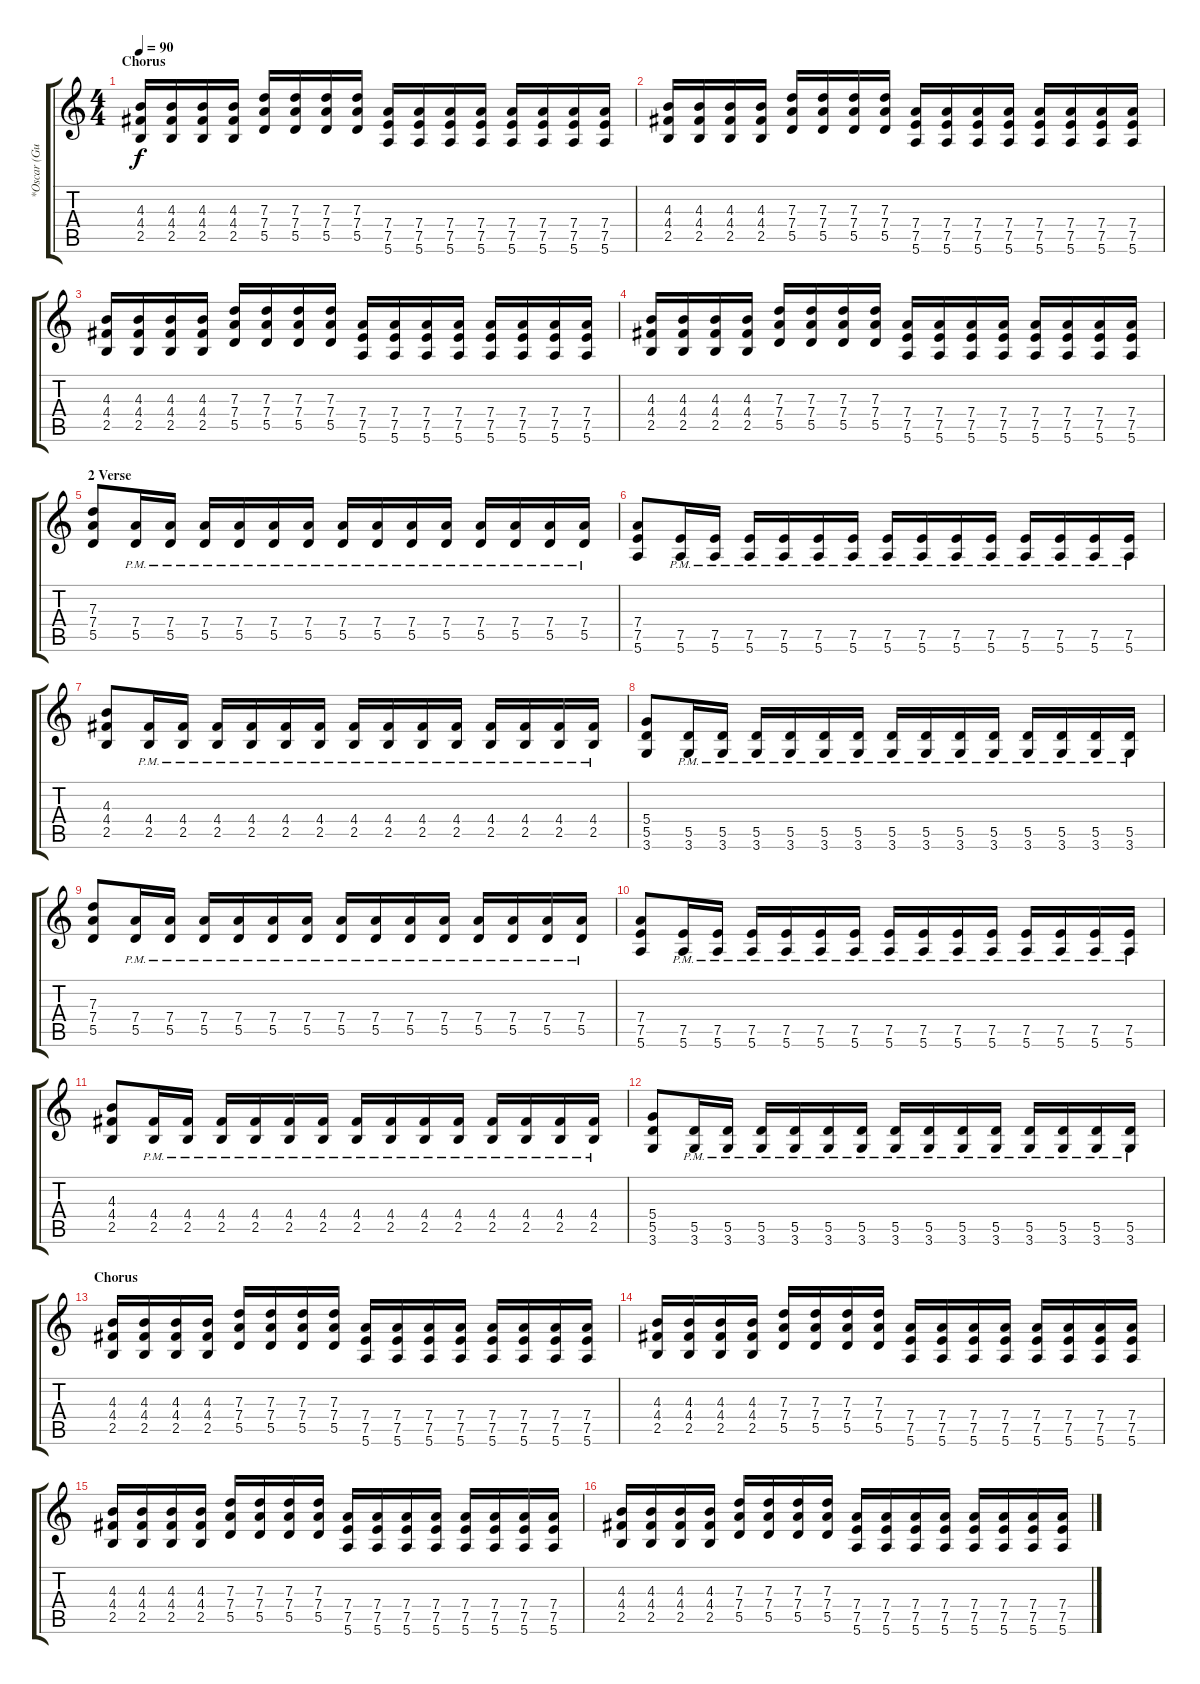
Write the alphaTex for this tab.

\track ("*Oscar (Guitar II)" "*Oscar (Gu") {instrument distortionguitar}
\staff {score tabs}
\tuning (E4 B3 G3 D3 A2 E2) {hide}
\ts (4 4)
\section ("" "Chorus")
\tempo 90
\clef g2
\ks c
(4.3 4.4 2.5).16{dy f} (4.3 4.4 2.5).16 (4.3 4.4 2.5).16 (4.3 4.4 2.5).16 (7.3 7.4 5.5).16 (7.3 7.4 5.5).16 (7.3 7.4 5.5).16 (7.3 7.4 5.5).16 (7.4 7.5 5.6).16 (7.4 7.5 5.6).16 (7.4 7.5 5.6).16 (7.4 7.5 5.6).16 (7.4 7.5 5.6).16 (7.4 7.5 5.6).16 (7.4 7.5 5.6).16 (7.4 7.5 5.6).16 |
(4.3 4.4 2.5).16 (4.3 4.4 2.5).16 (4.3 4.4 2.5).16 (4.3 4.4 2.5).16 (7.3 7.4 5.5).16 (7.3 7.4 5.5).16 (7.3 7.4 5.5).16 (7.3 7.4 5.5).16 (7.4 7.5 5.6).16 (7.4 7.5 5.6).16 (7.4 7.5 5.6).16 (7.4 7.5 5.6).16 (7.4 7.5 5.6).16 (7.4 7.5 5.6).16 (7.4 7.5 5.6).16 (7.4 7.5 5.6).16 |
(4.3 4.4 2.5).16 (4.3 4.4 2.5).16 (4.3 4.4 2.5).16 (4.3 4.4 2.5).16 (7.3 7.4 5.5).16 (7.3 7.4 5.5).16 (7.3 7.4 5.5).16 (7.3 7.4 5.5).16 (7.4 7.5 5.6).16 (7.4 7.5 5.6).16 (7.4 7.5 5.6).16 (7.4 7.5 5.6).16 (7.4 7.5 5.6).16 (7.4 7.5 5.6).16 (7.4 7.5 5.6).16 (7.4 7.5 5.6).16 |
(4.3 4.4 2.5).16 (4.3 4.4 2.5).16 (4.3 4.4 2.5).16 (4.3 4.4 2.5).16 (7.3 7.4 5.5).16 (7.3 7.4 5.5).16 (7.3 7.4 5.5).16 (7.3 7.4 5.5).16 (7.4 7.5 5.6).16 (7.4 7.5 5.6).16 (7.4 7.5 5.6).16 (7.4 7.5 5.6).16 (7.4 7.5 5.6).16 (7.4 7.5 5.6).16 (7.4 7.5 5.6).16 (7.4 7.5 5.6).16 |
\section ("" "2 Verse")
(7.3 7.4 5.5).8 (7.4{pm} 5.5{pm}).16 (7.4{pm} 5.5{pm}).16 (7.4{pm} 5.5{pm}).16 (7.4{pm} 5.5{pm}).16 (7.4{pm} 5.5{pm}).16 (7.4{pm} 5.5{pm}).16 (7.4{pm} 5.5{pm}).16 (7.4{pm} 5.5{pm}).16 (7.4{pm} 5.5{pm}).16 (7.4{pm} 5.5{pm}).16 (7.4{pm} 5.5{pm}).16 (7.4{pm} 5.5{pm}).16 (7.4{pm} 5.5{pm}).16 (7.4{pm} 5.5{pm}).16 |
(7.4 7.5 5.6).8 (7.5{pm} 5.6{pm}).16 (7.5{pm} 5.6{pm}).16 (7.5{pm} 5.6{pm}).16 (7.5{pm} 5.6{pm}).16 (7.5{pm} 5.6{pm}).16 (7.5{pm} 5.6{pm}).16 (7.5{pm} 5.6{pm}).16 (7.5{pm} 5.6{pm}).16 (7.5{pm} 5.6{pm}).16 (7.5{pm} 5.6{pm}).16 (7.5{pm} 5.6{pm}).16 (7.5{pm} 5.6{pm}).16 (7.5{pm} 5.6{pm}).16 (7.5{pm} 5.6{pm}).16 |
(4.3 4.4 2.5).8 (4.4{pm} 2.5{pm}).16 (4.4{pm} 2.5{pm}).16 (4.4{pm} 2.5{pm}).16 (4.4{pm} 2.5{pm}).16 (4.4{pm} 2.5{pm}).16 (4.4{pm} 2.5{pm}).16 (4.4{pm} 2.5{pm}).16 (4.4{pm} 2.5{pm}).16 (4.4{pm} 2.5{pm}).16 (4.4{pm} 2.5{pm}).16 (4.4{pm} 2.5{pm}).16 (4.4{pm} 2.5{pm}).16 (4.4{pm} 2.5{pm}).16 (4.4{pm} 2.5{pm}).16 |
(5.4 5.5 3.6).8 (5.5{pm} 3.6{pm}).16 (5.5{pm} 3.6{pm}).16 (5.5{pm} 3.6{pm}).16 (5.5{pm} 3.6{pm}).16 (5.5{pm} 3.6{pm}).16 (5.5{pm} 3.6{pm}).16 (5.5{pm} 3.6{pm}).16 (5.5{pm} 3.6{pm}).16 (5.5{pm} 3.6{pm}).16 (5.5{pm} 3.6{pm}).16 (5.5{pm} 3.6{pm}).16 (5.5{pm} 3.6{pm}).16 (5.5{pm} 3.6{pm}).16 (5.5{pm} 3.6{pm}).16 |
(7.3 7.4 5.5).8 (7.4{pm} 5.5{pm}).16 (7.4{pm} 5.5{pm}).16 (7.4{pm} 5.5{pm}).16 (7.4{pm} 5.5{pm}).16 (7.4{pm} 5.5{pm}).16 (7.4{pm} 5.5{pm}).16 (7.4{pm} 5.5{pm}).16 (7.4{pm} 5.5{pm}).16 (7.4{pm} 5.5{pm}).16 (7.4{pm} 5.5{pm}).16 (7.4{pm} 5.5{pm}).16 (7.4{pm} 5.5{pm}).16 (7.4{pm} 5.5{pm}).16 (7.4{pm} 5.5{pm}).16 |
(7.4 7.5 5.6).8 (7.5{pm} 5.6{pm}).16 (7.5{pm} 5.6{pm}).16 (7.5{pm} 5.6{pm}).16 (7.5{pm} 5.6{pm}).16 (7.5{pm} 5.6{pm}).16 (7.5{pm} 5.6{pm}).16 (7.5{pm} 5.6{pm}).16 (7.5{pm} 5.6{pm}).16 (7.5{pm} 5.6{pm}).16 (7.5{pm} 5.6{pm}).16 (7.5{pm} 5.6{pm}).16 (7.5{pm} 5.6{pm}).16 (7.5{pm} 5.6{pm}).16 (7.5{pm} 5.6{pm}).16 |
(4.3 4.4 2.5).8 (4.4{pm} 2.5{pm}).16 (4.4{pm} 2.5{pm}).16 (4.4{pm} 2.5{pm}).16 (4.4{pm} 2.5{pm}).16 (4.4{pm} 2.5{pm}).16 (4.4{pm} 2.5{pm}).16 (4.4{pm} 2.5{pm}).16 (4.4{pm} 2.5{pm}).16 (4.4{pm} 2.5{pm}).16 (4.4{pm} 2.5{pm}).16 (4.4{pm} 2.5{pm}).16 (4.4{pm} 2.5{pm}).16 (4.4{pm} 2.5{pm}).16 (4.4{pm} 2.5{pm}).16 |
(5.4 5.5 3.6).8 (5.5{pm} 3.6{pm}).16 (5.5{pm} 3.6{pm}).16 (5.5{pm} 3.6{pm}).16 (5.5{pm} 3.6{pm}).16 (5.5{pm} 3.6{pm}).16 (5.5{pm} 3.6{pm}).16 (5.5{pm} 3.6{pm}).16 (5.5{pm} 3.6{pm}).16 (5.5{pm} 3.6{pm}).16 (5.5{pm} 3.6{pm}).16 (5.5{pm} 3.6{pm}).16 (5.5{pm} 3.6{pm}).16 (5.5{pm} 3.6{pm}).16 (5.5{pm} 3.6{pm}).16 |
\section ("" "Chorus")
(4.3 4.4 2.5).16 (4.3 4.4 2.5).16 (4.3 4.4 2.5).16 (4.3 4.4 2.5).16 (7.3 7.4 5.5).16 (7.3 7.4 5.5).16 (7.3 7.4 5.5).16 (7.3 7.4 5.5).16 (7.4 7.5 5.6).16 (7.4 7.5 5.6).16 (7.4 7.5 5.6).16 (7.4 7.5 5.6).16 (7.4 7.5 5.6).16 (7.4 7.5 5.6).16 (7.4 7.5 5.6).16 (7.4 7.5 5.6).16 |
(4.3 4.4 2.5).16 (4.3 4.4 2.5).16 (4.3 4.4 2.5).16 (4.3 4.4 2.5).16 (7.3 7.4 5.5).16 (7.3 7.4 5.5).16 (7.3 7.4 5.5).16 (7.3 7.4 5.5).16 (7.4 7.5 5.6).16 (7.4 7.5 5.6).16 (7.4 7.5 5.6).16 (7.4 7.5 5.6).16 (7.4 7.5 5.6).16 (7.4 7.5 5.6).16 (7.4 7.5 5.6).16 (7.4 7.5 5.6).16 |
(4.3 4.4 2.5).16 (4.3 4.4 2.5).16 (4.3 4.4 2.5).16 (4.3 4.4 2.5).16 (7.3 7.4 5.5).16 (7.3 7.4 5.5).16 (7.3 7.4 5.5).16 (7.3 7.4 5.5).16 (7.4 7.5 5.6).16 (7.4 7.5 5.6).16 (7.4 7.5 5.6).16 (7.4 7.5 5.6).16 (7.4 7.5 5.6).16 (7.4 7.5 5.6).16 (7.4 7.5 5.6).16 (7.4 7.5 5.6).16 |
(4.3 4.4 2.5).16 (4.3 4.4 2.5).16 (4.3 4.4 2.5).16 (4.3 4.4 2.5).16 (7.3 7.4 5.5).16 (7.3 7.4 5.5).16 (7.3 7.4 5.5).16 (7.3 7.4 5.5).16 (7.4 7.5 5.6).16 (7.4 7.5 5.6).16 (7.4 7.5 5.6).16 (7.4 7.5 5.6).16 (7.4 7.5 5.6).16 (7.4 7.5 5.6).16 (7.4 7.5 5.6).16 (7.4 7.5 5.6).16
